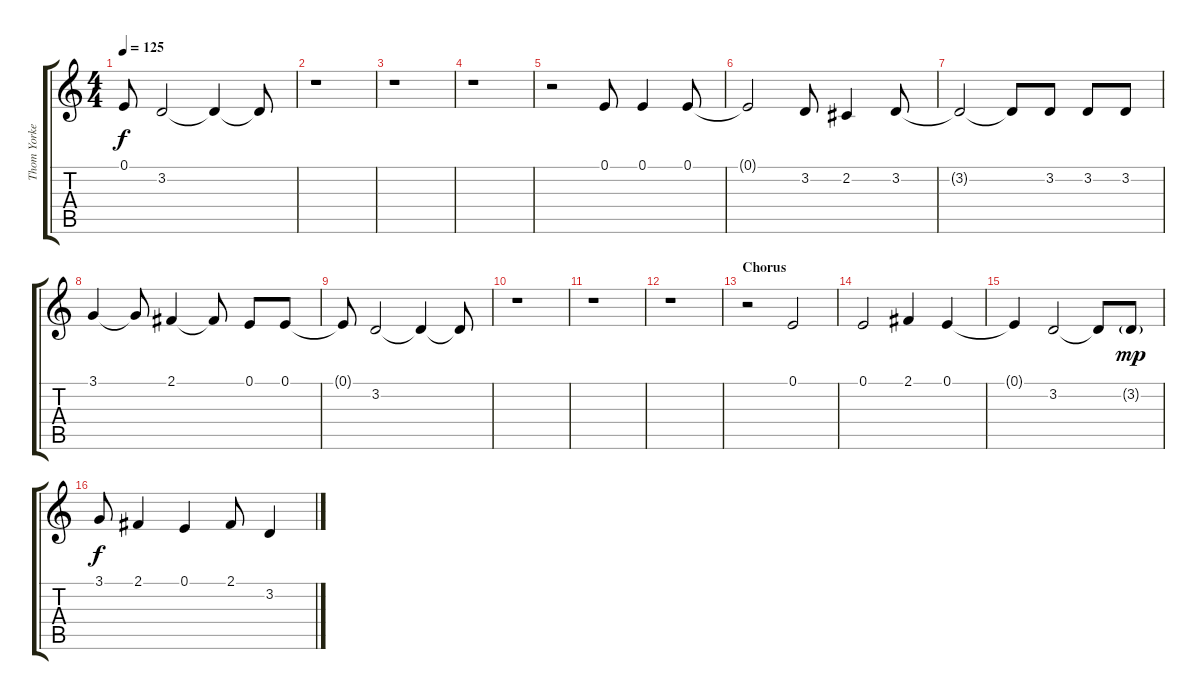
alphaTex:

\track ("Thom Yorke (Vocals)" "Thom Yorke") {instrument lead8bassandlead}
\staff {score tabs}
\tuning (E4 B3 G3 D3 A2 E2) {hide}
\ts (4 4)
\tempo 125
\clef g2
\ks c
0.1{t}.8{dy f} 3.2.2 3.2{t}.4 3.2{t}.8 |
r.1 |
r.1 |
r.1 |
r.2 0.1.8 0.1.4 0.1.8 |
0.1{t}.2 3.2.8 2.2.4 3.2.8 |
3.2{t}.2 3.2{t}.8 3.2.8 3.2.8 3.2.8 |
3.1.4 3.1{t}.8 2.1.4 2.1{t}.8 0.1.8 0.1.8 |
0.1{t}.8 3.2.2 3.2{t}.4 3.2{t}.8 |
r.1 |
r.1 |
r.1 |
\section ("" "Chorus")
r.2 0.1.2 |
0.1.2 2.1.4 0.1.4 |
0.1{t}.4 3.2.2 3.2{t}.8 3.2{g}.8{dy mp} |
3.1.8{dy f} 2.1.4 0.1.4 2.1.8 3.2.4
